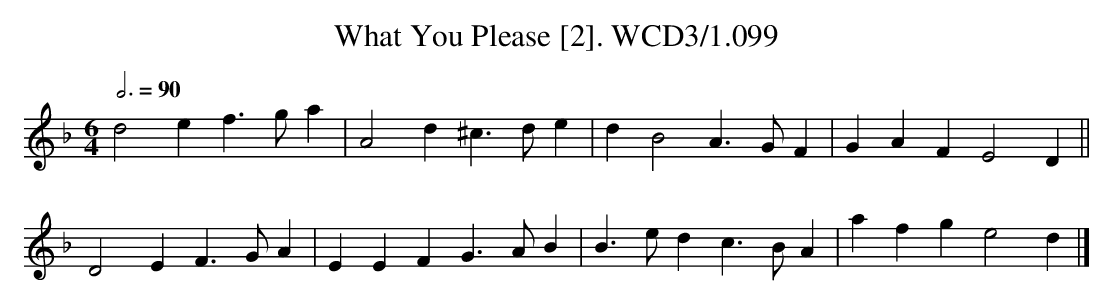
X:1
T:What You Please [2]. WCD3/1.099
M:6/4
L:1/4
Q:3/4=90
K:Dm
d2e f3/g/a|A2d ^c3/d/e|dB2 A3/G/F|GAF E2D||
D2E F3/G/A|EEF G3/A/B|B3/e/d c3/B/A|afg e2d|]
